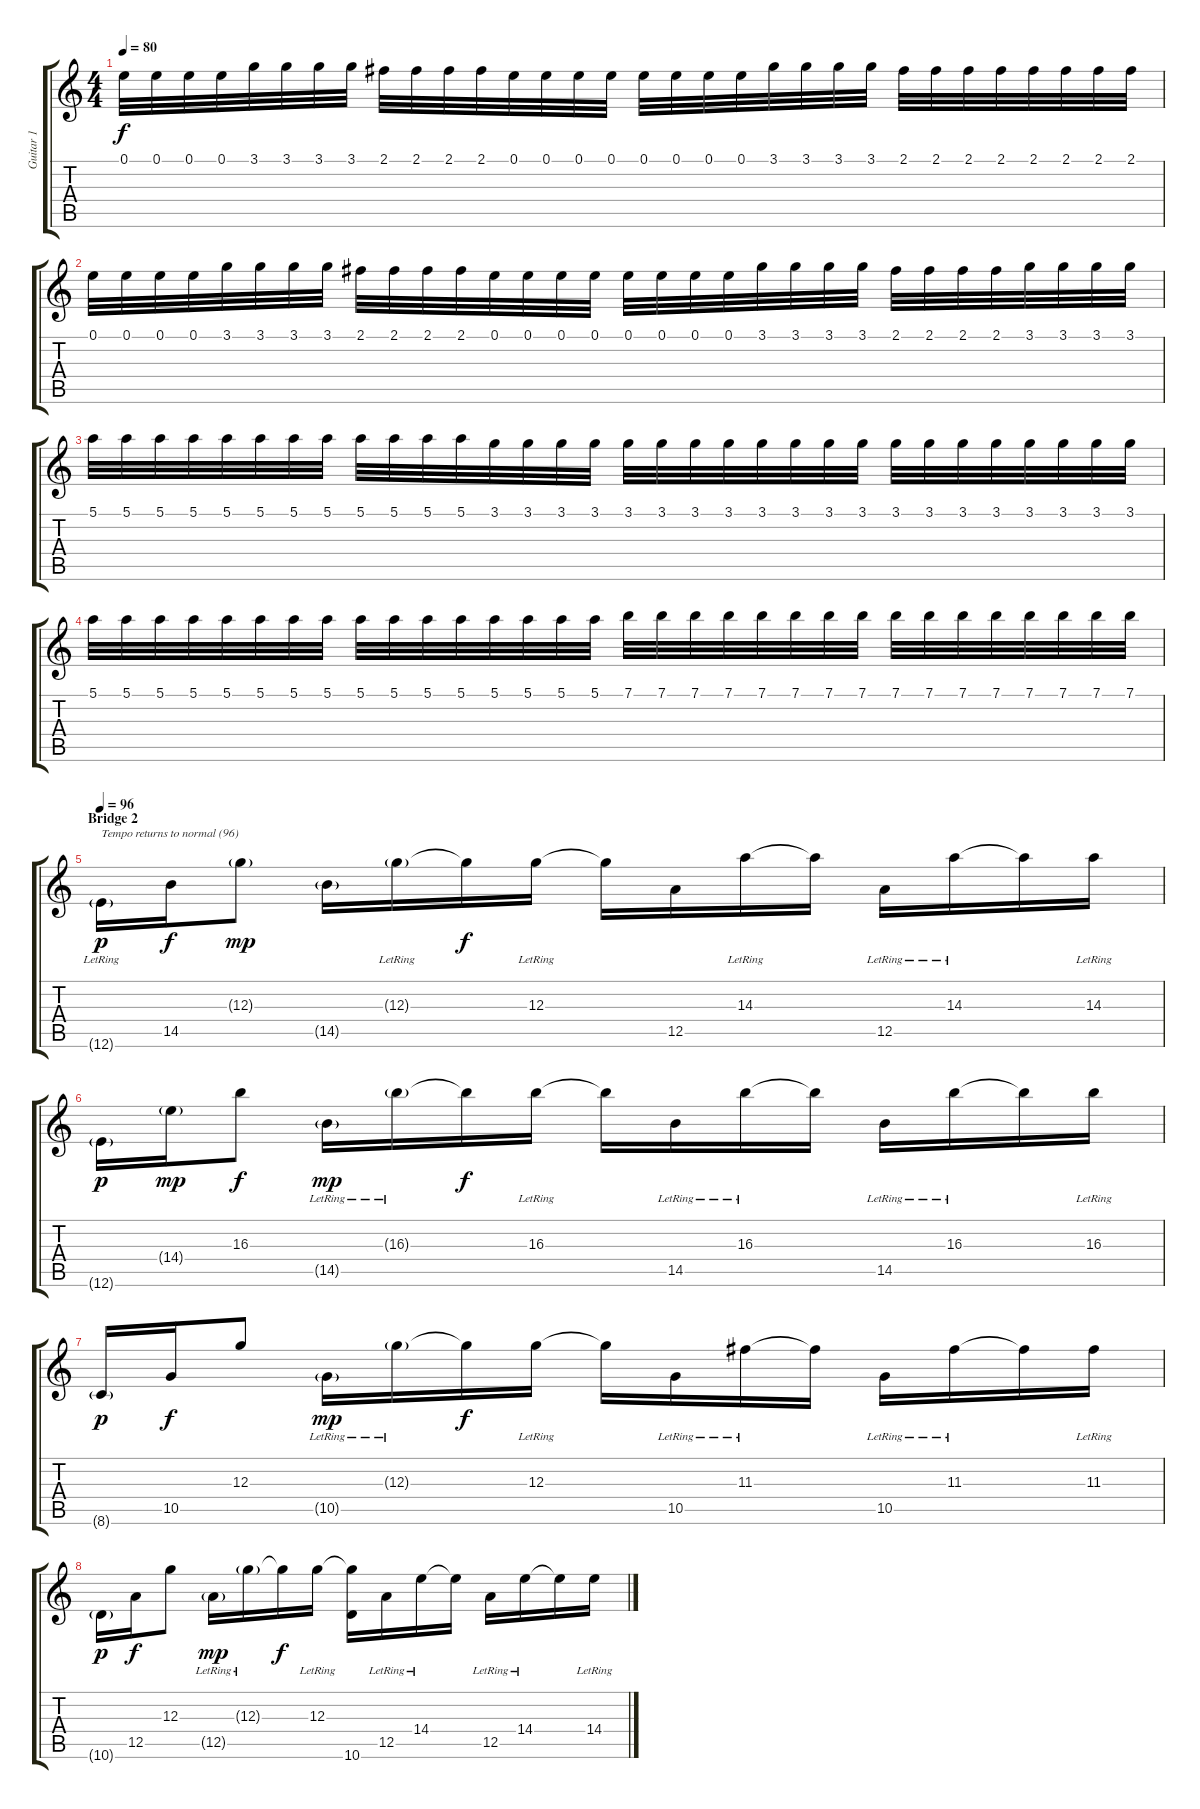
\track ("Guitar 1" "Guitar 1") {instrument electricguitarjazz}
\staff {score tabs}
\tuning (E4 B3 G3 D3 A2 E2) {hide}
\ts (4 4)
\tempo 80
\clef g2
\ks c
0.1.32{dy f volume 12 instrument distortionguitar} 0.1.32 0.1.32 0.1.32 3.1.32 3.1.32 3.1.32 3.1.32 2.1.32 2.1.32 2.1.32 2.1.32 0.1.32 0.1.32 0.1.32 0.1.32 0.1.32 0.1.32 0.1.32 0.1.32 3.1.32 3.1.32 3.1.32 3.1.32 2.1.32 2.1.32 2.1.32 2.1.32 2.1.32 2.1.32 2.1.32 2.1.32 |
0.1.32{instrument distortionguitar} 0.1.32 0.1.32 0.1.32 3.1.32 3.1.32 3.1.32 3.1.32 2.1.32 2.1.32 2.1.32 2.1.32 0.1.32 0.1.32 0.1.32 0.1.32 0.1.32 0.1.32 0.1.32 0.1.32 3.1.32 3.1.32 3.1.32 3.1.32 2.1.32 2.1.32 2.1.32 2.1.32 3.1.32 3.1.32 3.1.32 3.1.32 |
5.1.32 5.1.32 5.1.32 5.1.32 5.1.32 5.1.32 5.1.32 5.1.32 5.1.32 5.1.32 5.1.32 5.1.32 3.1.32 3.1.32 3.1.32 3.1.32 3.1.32 3.1.32 3.1.32 3.1.32 3.1.32 3.1.32 3.1.32 3.1.32 3.1.32 3.1.32 3.1.32 3.1.32 3.1.32 3.1.32 3.1.32 3.1.32 |
5.1.32 5.1.32 5.1.32 5.1.32 5.1.32 5.1.32 5.1.32 5.1.32 5.1.32 5.1.32 5.1.32 5.1.32 5.1.32 5.1.32 5.1.32 5.1.32 7.1.32 7.1.32 7.1.32 7.1.32 7.1.32 7.1.32 7.1.32 7.1.32 7.1.32 7.1.32 7.1.32 7.1.32 7.1.32 7.1.32 7.1.32 7.1.32 |
\section ("" "Bridge 2")
\tempo 96
12.6{g lr}.16{txt "Tempo returns to normal (96)" dy p volume 14 instrument electricguitarjazz} 14.5.16{dy f} 12.3{g}.8{dy mp} 14.5{g}.16 12.3{g lr}.16 12.3{t}.16{dy f} 12.3{lr}.16 12.3{t}.16 12.5.16 14.3{lr}.16 14.3{t}.16 12.5{lr}.16 14.3{lr}.16 14.3{t}.16 14.3{lr}.16 |
12.6{g}.16{dy p} 14.4{g}.16{dy mp} 16.3.8{dy f} 14.5{g lr}.16{dy mp} 16.3{g lr}.16 16.3{t}.16{dy f} 16.3{lr}.16 16.3{t}.16 14.5{lr}.16 16.3{lr}.16 16.3{t}.16 14.5{lr}.16 16.3{lr}.16 16.3{t}.16 16.3{lr}.16 |
8.6{g}.16{dy p} 10.5.16{dy f} 12.3.8 10.5{g lr}.16{dy mp} 12.3{g lr}.16 12.3{t}.16{dy f} 12.3{lr}.16 12.3{t}.16 10.5{lr}.16 11.3{lr}.16 11.3{t}.16 10.5{lr}.16 11.3{lr}.16 11.3{t}.16 11.3{lr}.16 |
10.6{g}.16{dy p} 12.5.16{dy f} 12.3.8 12.5{g lr}.16{dy mp} 12.3{g lr}.16 12.3{t}.16{dy f} 12.3{lr}.16 (12.3{t} 10.6).16 12.5{lr}.16 14.4{lr}.16 14.4{t}.16 12.5{lr}.16 14.4{lr}.16 14.4{t}.16 14.4{lr}.16
